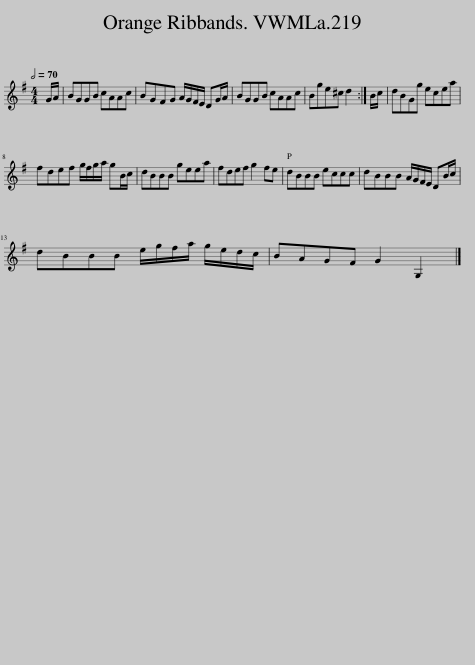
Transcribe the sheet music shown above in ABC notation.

X:1
L:1/8
Q:1/2=70
M:4/4
I:linebreak $
K:G
V:1 treble
V:1
 G/A/ | BGGB cAAc | BGFG A/G/F/E/ DG/A/ | BGGB cAAc | Bge^c d2 :| %5
 B/c/ | dBGg ecea |$ fdef g/f/g/a/ gB/c/ | dBBB geea | fdef g2 fe | %10
 dBBB eccc | dBBB A/G/F/E/ DB/c/ |$ dBBB e/g/f/a/ g/e/d/c/ | BAGF G2 G,2 |] %14
